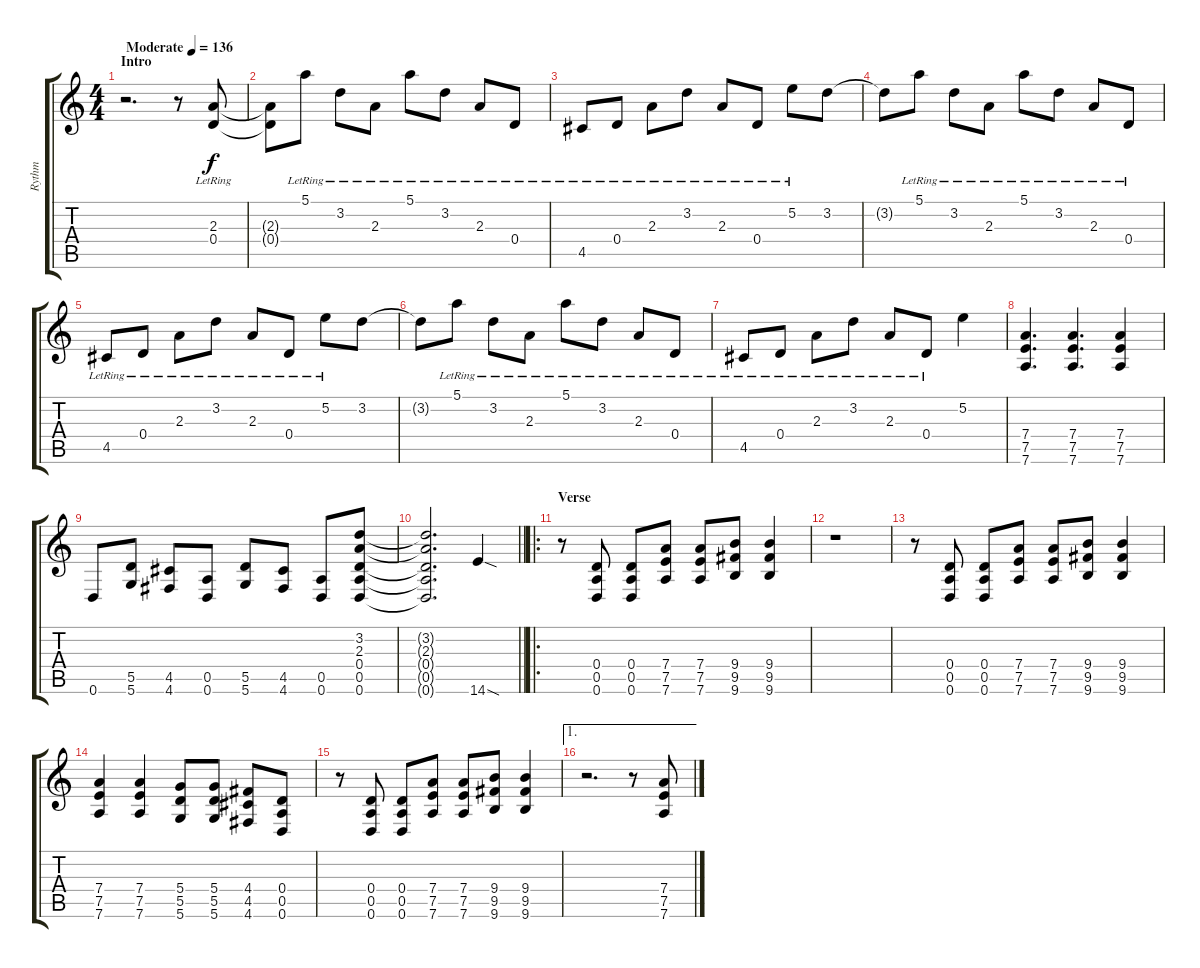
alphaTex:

\track ("Rythm" "Rythm") {instrument distortionguitar}
\staff {score tabs}
\tuning (E4 B3 G3 D3 A2 D2) {hide}
\ts (4 4)
\section ("" "Intro")
\tempo (136 "Moderate")
\clef g2
\ks c
r.2{d dy f instrument distortionguitar} r.8 (2.3{lr} 0.4{lr}).8 |
(2.3{t} 0.4{t}).8 5.1{lr}.8 3.2{lr}.8 2.3{lr}.8 5.1{lr}.8 3.2{lr}.8 2.3{lr}.8 0.4{lr}.8 |
4.5{lr}.8 0.4{lr}.8 2.3{lr}.8 3.2{lr}.8 2.3{lr}.8 0.4{lr}.8 5.2{lr}.8 3.2.8 |
3.2{t}.8 5.1{lr}.8 3.2{lr}.8 2.3{lr}.8 5.1{lr}.8 3.2{lr}.8 2.3{lr}.8 0.4{lr}.8 |
4.5{lr}.8 0.4{lr}.8 2.3{lr}.8 3.2{lr}.8 2.3{lr}.8 0.4{lr}.8 5.2{lr}.8 3.2.8 |
3.2{t}.8 5.1{lr}.8 3.2{lr}.8 2.3{lr}.8 5.1{lr}.8 3.2{lr}.8 2.3{lr}.8 0.4{lr}.8 |
4.5{lr}.8 0.4{lr}.8 2.3{lr}.8 3.2{lr}.8 2.3{lr}.8 0.4{lr}.8 5.2.4 |
(7.4 7.5 7.6).4{d} (7.4 7.5 7.6).4{d} (7.4 7.5 7.6).4 |
0.6.8 (5.5 5.6).8 (4.5 4.6).8 (0.5 0.6).8 (5.5 5.6).8 (4.5 4.6).8 (0.5 0.6).8 (3.2 2.3 0.4 0.5 0.6).8 |
\barLineRight lightlight
(3.2{t} 2.3{t} 0.4{t} 0.5{t} 0.6{t}).2{d} 14.6{sod}.4 |
\ro
\section ("" "Verse")
r.8 (0.4 0.5 0.6).8 (0.4 0.5 0.6).8 (7.4 7.5 7.6).8 (7.4 7.5 7.6).8 (9.4 9.5 9.6).8 (9.4 9.5 9.6).4 |
r.1 |
r.8 (0.4 0.5 0.6).8 (0.4 0.5 0.6).8 (7.4 7.5 7.6).8 (7.4 7.5 7.6).8 (9.4 9.5 9.6).8 (9.4 9.5 9.6).4 |
(7.4 7.5 7.6).4 (7.4 7.5 7.6).4 (5.4 5.5 5.6).8 (5.4 5.5 5.6).8 (4.4 4.5 4.6).8 (0.4 0.5 0.6).8 |
r.8 (0.4 0.5 0.6).8 (0.4 0.5 0.6).8 (7.4 7.5 7.6).8 (7.4 7.5 7.6).8 (9.4 9.5 9.6).8 (9.4 9.5 9.6).4 |
\ae 1
r.2{d} r.8 (7.4 7.5 7.6).8
